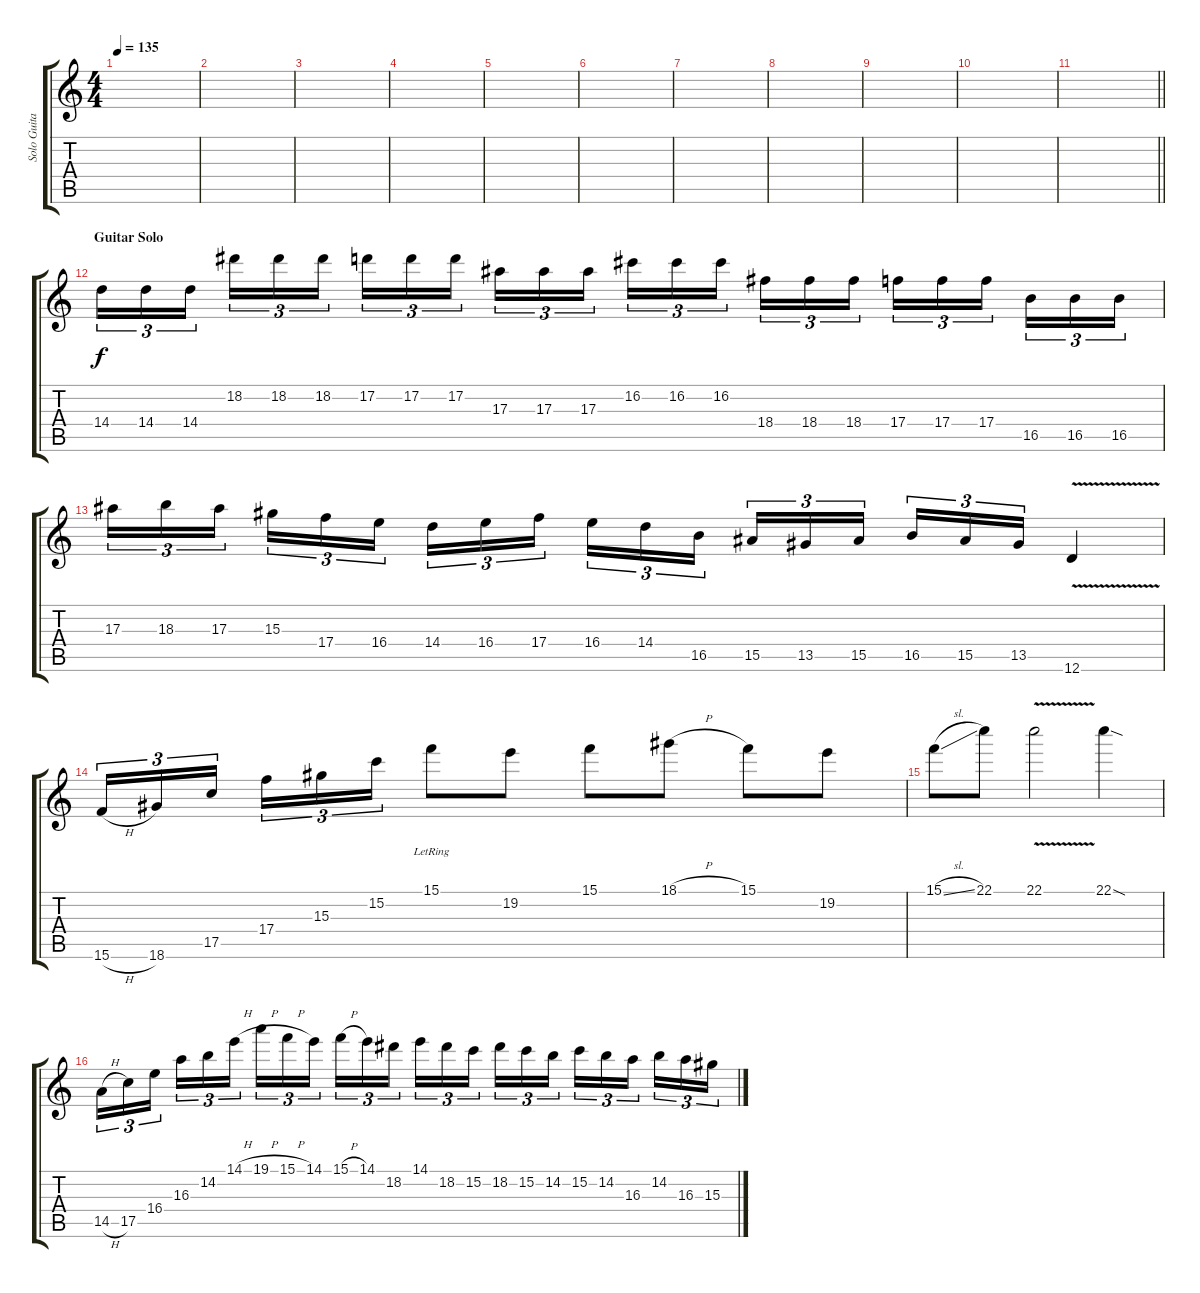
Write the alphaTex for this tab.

\track ("Solo Guitar" "Solo Guita") {instrument overdrivenguitar}
\staff {score tabs}
\tuning (D4 A3 F3 C3 G2 D2) {hide}
\ts (4 4)
\tempo 135
\clef g2
\ks c
|
|
|
|
|
|
|
|
|
|
\barLineRight lightlight
|
\section ("" "Guitar Solo")
14.4.16{tu (3 2)} 14.4.16{tu (3 2)} 14.4.16{tu (3 2) beam splitsecondary} 18.2.16{tu (3 2)} 18.2.16{tu (3 2)} 18.2.16{tu (3 2)} 17.2.16{tu (3 2)} 17.2.16{tu (3 2)} 17.2.16{tu (3 2) beam splitsecondary} 17.3.16{tu (3 2)} 17.3.16{tu (3 2)} 17.3.16{tu (3 2)} 16.2.16{tu (3 2)} 16.2.16{tu (3 2)} 16.2.16{tu (3 2) beam splitsecondary} 18.4.16{tu (3 2)} 18.4.16{tu (3 2)} 18.4.16{tu (3 2)} 17.4.16{tu (3 2)} 17.4.16{tu (3 2)} 17.4.16{tu (3 2) beam splitsecondary} 16.5.16{tu (3 2)} 16.5.16{tu (3 2)} 16.5.16{tu (3 2)} |
17.3.16{tu (3 2)} 18.3.16{tu (3 2)} 17.3.16{tu (3 2) beam splitsecondary} 15.3.16{tu (3 2)} 17.4.16{tu (3 2)} 16.4.16{tu (3 2)} 14.4.16{tu (3 2)} 16.4.16{tu (3 2)} 17.4.16{tu (3 2) beam splitsecondary} 16.4.16{tu (3 2)} 14.4.16{tu (3 2)} 16.5.16{tu (3 2)} 15.5.16{tu (3 2)} 13.5.16{tu (3 2)} 15.5.16{tu (3 2) beam splitsecondary} 16.5.16{tu (3 2)} 15.5.16{tu (3 2)} 13.5.16{tu (3 2)} 12.6{v}.4 |
15.6{h}.16{tu (3 2)} 18.6.16{tu (3 2)} 17.5.16{tu (3 2) beam splitsecondary} 17.4.16{tu (3 2)} 15.3.16{tu (3 2)} 15.2.16{tu (3 2)} 15.1{lr}.8 19.2.8 15.1.8 18.1{h}.8 15.1.8 19.2.8 |
15.1{sl}.8 22.1.8 22.1{v}.2 22.1{sod}.4 |
14.5{h}.16{tu (3 2)} 17.5.16{tu (3 2)} 16.4.16{tu (3 2) beam splitsecondary} 16.3.16{tu (3 2)} 14.2.16{tu (3 2)} 14.1{h}.16{tu (3 2)} 19.1{h}.16{tu (3 2)} 15.1{h}.16{tu (3 2)} 14.1.16{tu (3 2) beam splitsecondary} 15.1{h}.16{tu (3 2)} 14.1.16{tu (3 2)} 18.2.16{tu (3 2)} 14.1.16{tu (3 2)} 18.2.16{tu (3 2)} 15.2.16{tu (3 2) beam splitsecondary} 18.2.16{tu (3 2)} 15.2.16{tu (3 2)} 14.2.16{tu (3 2)} 15.2.16{tu (3 2)} 14.2.16{tu (3 2)} 16.3.16{tu (3 2) beam splitsecondary} 14.2.16{tu (3 2)} 16.3.16{tu (3 2)} 15.3.16{tu (3 2)}
